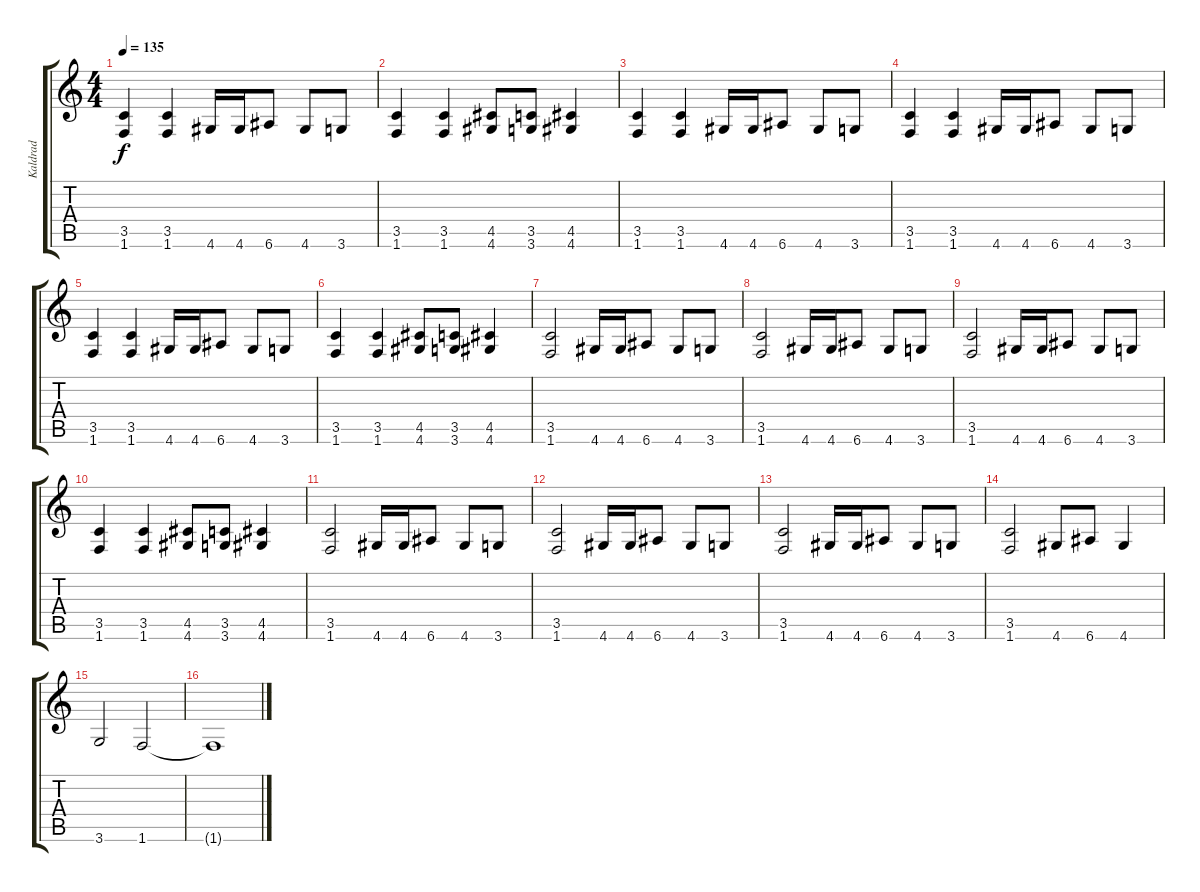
\track ("Kaldrad" "Kaldrad") {instrument distortionguitar}
\staff {score tabs}
\tuning (E4 B3 G3 D3 A2 E2) {hide}
\ts (4 4)
\tempo 135
\clef g2
\ks c
(3.5 1.6).4{dy f} (3.5 1.6).4 4.6.16 4.6.16 6.6.8 4.6.8 3.6.8 |
(3.5 1.6).4 (3.5 1.6).4 (4.5 4.6).8 (3.5 3.6).8 (4.5 4.6).4 |
(3.5 1.6).4 (3.5 1.6).4 4.6.16 4.6.16 6.6.8 4.6.8 3.6.8 |
(3.5 1.6).4 (3.5 1.6).4 4.6.16 4.6.16 6.6.8 4.6.8 3.6.8 |
(3.5 1.6).4 (3.5 1.6).4 4.6.16 4.6.16 6.6.8 4.6.8 3.6.8 |
(3.5 1.6).4 (3.5 1.6).4 (4.5 4.6).8 (3.5 3.6).8 (4.5 4.6).4 |
(3.5 1.6).2 4.6.16 4.6.16 6.6.8 4.6.8 3.6.8 |
(3.5 1.6).2 4.6.16 4.6.16 6.6.8 4.6.8 3.6.8 |
(3.5 1.6).2 4.6.16 4.6.16 6.6.8 4.6.8 3.6.8 |
(3.5 1.6).4 (3.5 1.6).4 (4.5 4.6).8 (3.5 3.6).8 (4.5 4.6).4 |
(3.5 1.6).2 4.6.16 4.6.16 6.6.8 4.6.8 3.6.8 |
(3.5 1.6).2 4.6.16 4.6.16 6.6.8 4.6.8 3.6.8 |
(3.5 1.6).2 4.6.16 4.6.16 6.6.8 4.6.8 3.6.8 |
(3.5 1.6).2 4.6.8 6.6.8 4.6.4 |
3.6.2 1.6.2 |
1.6{t}.1
